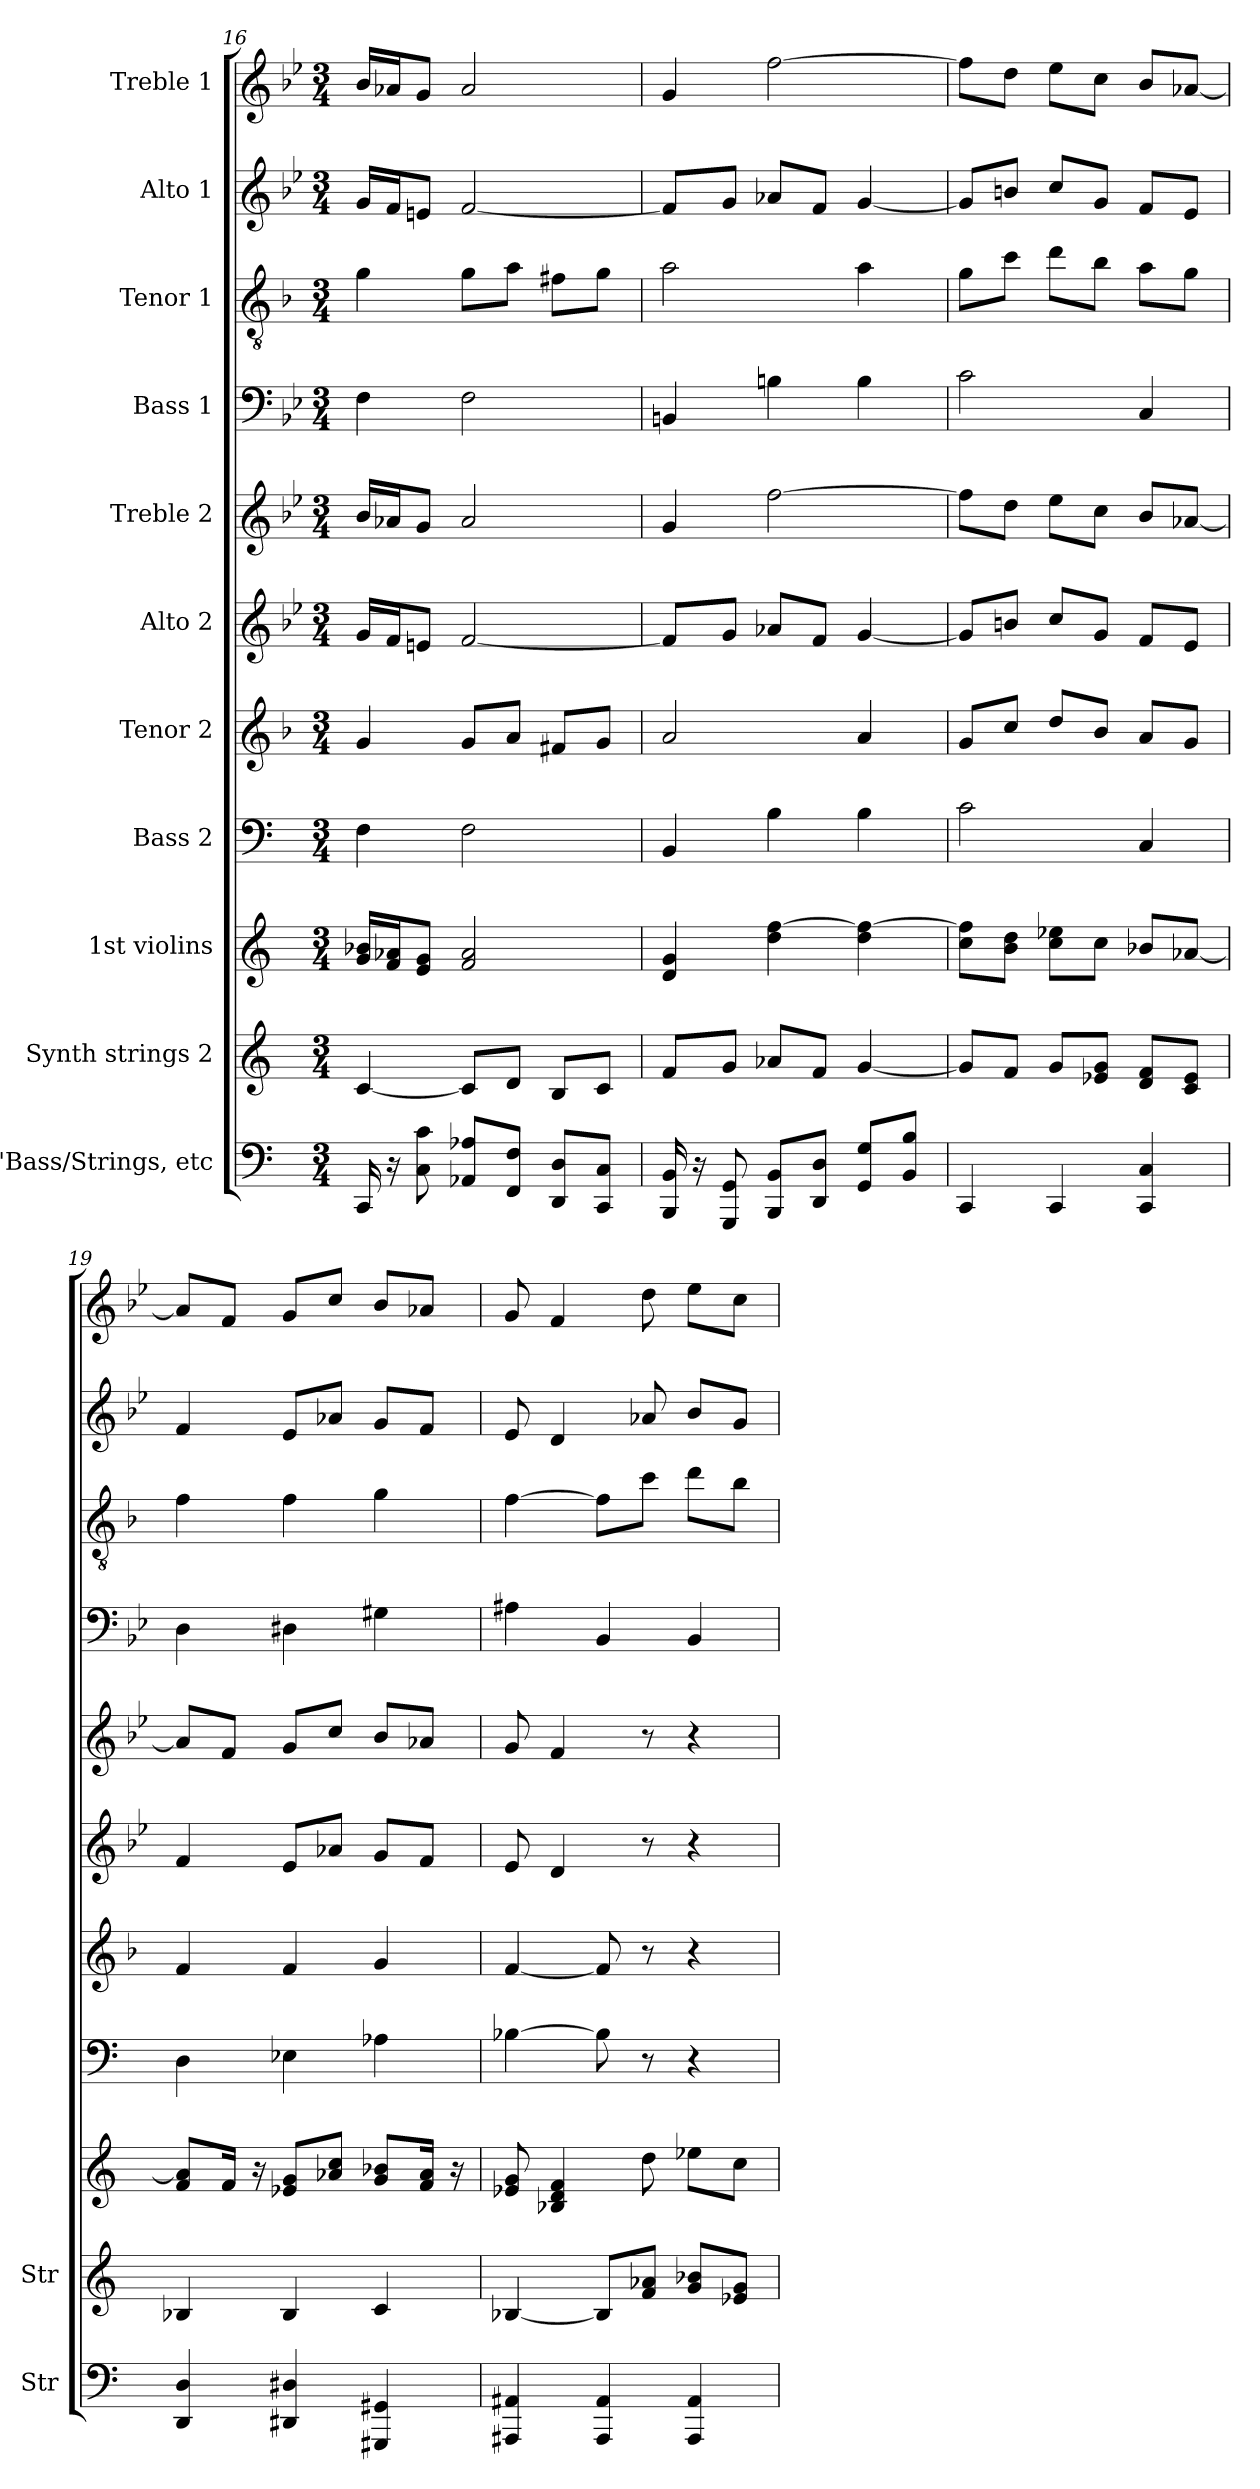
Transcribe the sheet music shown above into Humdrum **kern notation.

**kern	**kern	**kern	**kern	**kern	**kern	**kern	**kern	**kern	**kern	**kern
*part11	*part10	*part9	*part8	*part7	*part6	*part5	*part4	*part3	*part2	*part1
*staff11	*staff10	*staff9	*staff8	*staff7	*staff6	*staff5	*staff4	*staff3	*staff2	*staff1
*I"D'Bass/Strings, etc	*I"Synth strings 2	*I"1st violins	*I"Bass 2	*I"Tenor 2	*I"Alto 2	*I"Treble 2	*I"Bass 1	*I"Tenor 1	*I"Alto 1	*I"Treble 1
*I'Str	*I'Str	*	*	*	*	*	*	*	*	*
!!LO:PB:g=z
*clefF4	*clefG2	*clefG2	*clefF4	*clefG2	*clefG2	*clefG2	*clefF4	*clefGv2	*clefG2	*clefG2
*	*	*	*	*ITrd4c7	*	*	*	*ITrd4c7	*	*
*k[]	*k[]	*k[]	*k[]	*k[b-e-]	*k[b-e-]	*k[b-e-]	*k[b-e-]	*k[b-e-]	*k[b-e-]	*k[b-e-]
*C:	*C:	*C:	*C:	*B-:	*B-:	*B-:	*B-:	*B-:	*B-:	*B-:
*M3/4	*M3/4	*M3/4	*M3/4	*M3/4	*M3/4	*M3/4	*M3/4	*M3/4	*M3/4	*M3/4
=16	=16	=16	=16	=16	=16	=16	=16	=16	=16	=16
16CC/	[4c/	16g/ 16b-X/LL	4F\	4c/	16g/LL	16b-/LL	4F\	4c\	16g/LL	16b-/LL
16r	.	16f/ 16a-X/J	.	.	16f/J	16a-X/J	.	.	16f/J	16a-X/J
8C\ 8c\	.	8e/ 8g/J	.	.	8en/J	8g/J	.	.	8en/J	8g/J
8AA-X/ 8A-X/L	8c/L]	2f/ 2a-/	2F\	8c/L	[2f/	2a-/	2F\	8c\L	[2f/	2a-/
8FF/ 8F/J	8d/J	.	.	8d/J	.	.	.	8d\J	.	.
8DD/ 8D/L	8B/L	.	.	8Bn/L	.	.	.	8Bn\L	.	.
8CC/ 8C/J	8c/J	.	.	8c/J	.	.	.	8c\J	.	.
=17	=17	=17	=17	=17	=17	=17	=17	=17	=17	=17
16BBB/ 16BB/	8f/L	4d/ 4g/	4BB/	2d/	8f/L]	4g/	4BBn/	2d\	8f/L]	4g/
16r	.	.	.	.	.	.	.	.	.	.
8GGG/ 8GG/	8g/J	.	.	.	8g/J	.	.	.	8g/J	.
8BBB/ 8BB/L	8a-X/L	4dd\ [4ff\	4B\	.	8a-X/L	[2ff\	4Bn\	.	8a-X/L	[2ff\
8DD/ 8D/J	8f/J	.	.	.	8f/J	.	.	.	8f/J	.
8GG/ 8G/L	[4g/	4dd\ 4ff\_	4B\	4d/	[4g/	.	4B\	4d\	[4g/	.
8BB/ 8B/J	.	.	.	.	.	.	.	.	.	.
=18	=18	=18	=18	=18	=18	=18	=18	=18	=18	=18
4CC/	8g/L]	8cc\ 8ff\]L	2c\	8c/L	8g/L]	8ff\L]	2c\	8c\L	8g/L]	8ff\L]
.	8f/J	8b\ 8dd\J	.	8f/J	8bn/J	8dd\J	.	8f\J	8bn/J	8dd\J
4CC/	8g/L	8cc\ 8ee-X\L	.	8g/L	8cc/L	8ee-\L	.	8g\L	8cc/L	8ee-\L
.	8e-X/ 8g/J	8cc\J	.	8e-/J	8g/J	8cc\J	.	8e-\J	8g/J	8cc\J
4CC/ 4C/	8d/ 8f/L	8b-X/L	4C/	8d/L	8f/L	8b-/L	4C/	8d\L	8f/L	8b-/L
.	8c/ 8e-/J	[8a-X/J	.	8c/J	8e-/J	[8a-X/J	.	8c\J	8e-/J	[8a-X/J
=19	=19	=19	=19	=19	=19	=19	=19	=19	=19	=19
4DD/ 4D/	4B-X/	8f/ 8a-/]L	4D\	4B-/	4f/	8a-/L]	4D\	4B-\	4f/	8a-/L]
.	.	16f/Jk	.	.	.	8f/J	.	.	.	8f/J
.	.	16r	.	.	.	.	.	.	.	.
4DD#X/ 4D#X/	4B-/	8e-X/ 8g/L	4E-X\	4B-/	8e-/L	8g/L	4D#X\	4B-\	8e-/L	8g/L
.	.	8a-X/ 8cc/J	.	.	8a-X/J	8cc/J	.	.	8a-X/J	8cc/J
4GGG#X/ 4GG#X/	4c/	8g/ 8b-X/L	4A-X\	4c/	8g/L	8b-/L	4G#X\	4c\	8g/L	8b-/L
.	.	16f/ 16a-/Jk	.	.	8f/J	8a-X/J	.	.	8f/J	8a-X/J
.	.	16r	.	.	.	.	.	.	.	.
!!LO:PB:g=z
=20	=20	=20	=20	=20	=20	=20	=20	=20	=20	=20
4AAA#X/ 4AA#X/	[4B-X/	8e-X/ 8g/	[4B-X\	[4B-/	8e-/	8g/	4A#X\	[4B-\	8e-/	8g/
.	.	4B-X/ 4d/ 4f/	.	.	4d/	4f/	.	.	4d/	4f/
4AAA#/ 4AA#/	8B-/L]	.	8B-\]	8B-/]	.	.	4BB-/	8B-\L]	.	.
.	8f/ 8a-X/J	8dd\	8r	8r	8r	8r	.	8f\J	8a-X/	8dd\
4AAA#/ 4AA#/	8g/ 8b-X/L	8ee-X\L	4r	4r	4r	4r	4BB-/	8g\L	8b-/L	8ee-\L
.	8e-X/ 8g/J	8cc\J	.	.	.	.	.	8e-\J	8g/J	8cc\J
=	=	=	=	=	=	=	=	=	=	=
*-	*-	*-	*-	*-	*-	*-	*-	*-	*-	*-
